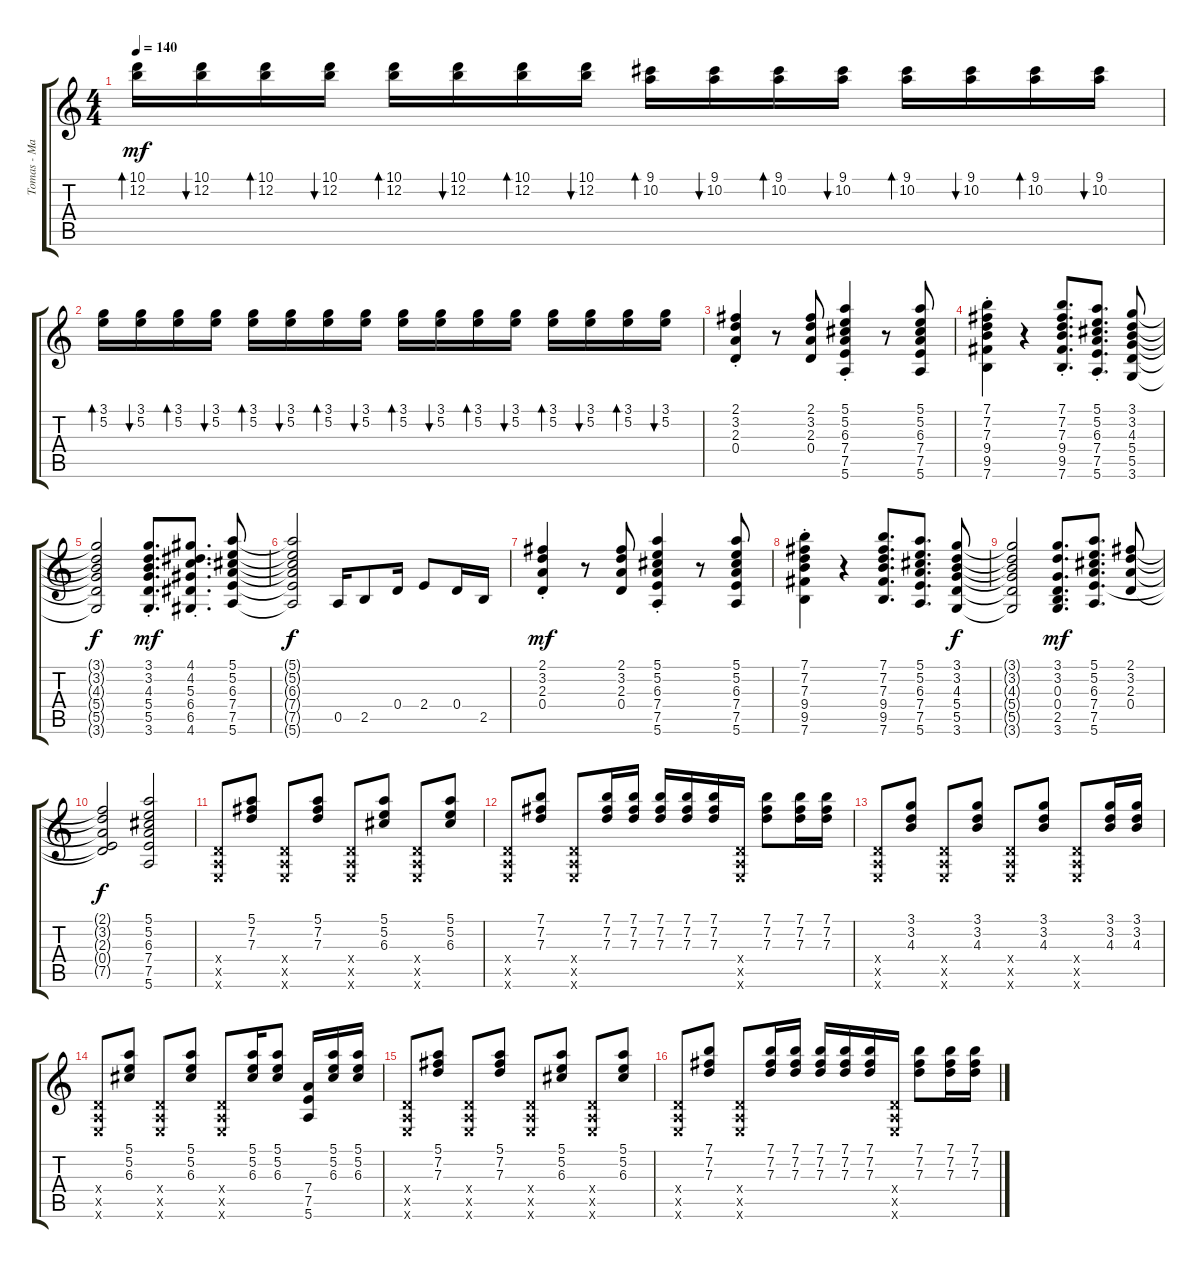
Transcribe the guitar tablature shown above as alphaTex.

\track ("Tomas - Main Guitar" "Tomas - Ma") {instrument electricguitarclean}
\staff {score tabs}
\tuning (E4 B3 G3 D3 A2 E2) {hide}
\ts (4 4)
\tempo 140
\clef g2
\ks c
(10.1 12.2).16{bd 60 dy mf} (10.1 12.2).16{bu 60} (10.1 12.2).16{bd 60} (10.1 12.2).16{bu 60} (10.1 12.2).16{bd 60} (10.1 12.2).16{bu 60} (10.1 12.2).16{bd 60} (10.1 12.2).16{bu 60} (9.1 10.2).16{bd 60} (9.1 10.2).16{bu 60} (9.1 10.2).16{bd 60} (9.1 10.2).16{bu 60} (9.1 10.2).16{bd 60} (9.1 10.2).16{bu 60} (9.1 10.2).16{bd 60} (9.1 10.2).16{bu 60} |
(3.1 5.2).16{bd 60} (3.1 5.2).16{bu 60} (3.1 5.2).16{bd 60} (3.1 5.2).16{bu 60} (3.1 5.2).16{bd 60} (3.1 5.2).16{bu 60} (3.1 5.2).16{bd 60} (3.1 5.2).16{bu 60} (3.1 5.2).16{bd 60} (3.1 5.2).16{bu 60} (3.1 5.2).16{bd 60} (3.1 5.2).16{bu 60} (3.1 5.2).16{bd 60} (3.1 5.2).16{bu 60} (3.1 5.2).16{bd 60} (3.1 5.2).16{bu 60} |
(2.1{st} 3.2{st} 2.3{st} 0.4{st}).4{instrument electricguitarclean} r.8 (2.1 3.2 2.3 0.4).8 (5.1{st} 5.2{st} 6.3{st} 7.4{st} 7.5{st} 5.6{st}).4 r.8 (5.1 5.2 6.3 7.4 7.5 5.6).8 |
(7.1{st} 7.2{st} 7.3{st} 9.4{st} 9.5{st} 7.6{st}).4 r.4 (7.1{st} 7.2{st} 7.3{st} 9.4{st} 9.5{st} 7.6{st}).8{d} (5.1{st} 5.2{st} 6.3{st} 7.4{st} 7.5{st} 5.6{st}).8{d} (3.1 3.2 4.3 5.4 5.5 3.6).8 |
(3.1{t} 3.2{t} 4.3{t} 5.4{t} 5.5{t} 3.6{t}).2{dy f} (3.1{st} 3.2{st} 4.3{st} 5.4{st} 5.5 3.6{st}).8{d dy mf} (4.1{st} 4.2{st} 5.3{st} 6.4{st} 6.5{st} 4.6{st}).8{d} (5.1 5.2 6.3 7.4 7.5 5.6).8 |
(5.1{t} 5.2{t} 6.3{t} 7.4{t} 7.5{t} 5.6{t}).2{dy f} 0.5.16 2.5.8 0.4.16 2.4.8 0.4.16 2.5.16 |
(2.1{st} 3.2{st} 2.3{st} 0.4{st}).4{dy mf} r.8 (2.1 3.2 2.3 0.4).8 (5.1{st} 5.2{st} 6.3{st} 7.4{st} 7.5{st} 5.6{st}).4 r.8 (5.1 5.2 6.3 7.4 7.5 5.6).8 |
(7.1{st} 7.2{st} 7.3{st} 9.4{st} 9.5{st} 7.6{st}).4 r.4 (7.1 7.2 7.3 9.4 9.5 7.6).8{d} (5.1 5.2 6.3 7.4 7.5 5.6).8{d} (3.1 3.2 4.3 5.4 5.5 3.6).8{dy f} |
(3.1{t} 3.2{t} 4.3{t} 5.4{t} 5.5{t} 3.6{t}).2 (3.1 3.2 0.3 0.4 2.5 3.6).8{d dy mf} (5.1 5.2 6.3 7.4 7.5 5.6).8{d} (2.1 3.2 2.3 0.4).8 |
(2.1{t} 3.2{t} 2.3{t} 0.4{t} 7.5{t}).2{dy f} (5.1 5.2 6.3 7.4 7.5 5.6).2 |
(0.4{x} 0.5{x} 0.6{x}).8 (5.1 7.2 7.3).8 (0.4{x} 0.5{x} 0.6{x}).8 (5.1 7.2 7.3).8 (0.4{x} 0.5{x} 0.6{x}).8 (5.1 5.2 6.3).8 (0.4{x} 0.5{x} 0.6{x}).8 (5.1 5.2 6.3).8 |
(0.4{x} 0.5{x} 0.6{x}).8 (7.1 7.2 7.3).8 (0.4{x} 0.5{x} 0.6{x}).8 (7.1 7.2 7.3).16 (7.1 7.2 7.3).16 (7.1 7.2 7.3).16 (7.1 7.2 7.3).16 (7.1 7.2 7.3).16 (0.4{x} 0.5{x} 0.6{x}).16 (7.1 7.2 7.3).8 (7.1 7.2 7.3).16 (7.1 7.2 7.3).16 |
(0.4{x} 0.5{x} 0.6{x}).8 (3.1 3.2 4.3).8 (0.4{x} 0.5{x} 0.6{x}).8 (3.1 3.2 4.3).8 (0.4{x} 0.5{x} 0.6{x}).8 (3.1 3.2 4.3).8 (0.4{x} 0.5{x} 0.6{x}).8 (3.1 3.2 4.3).16 (3.1 3.2 4.3).16 |
(0.4{x} 0.5{x} 0.6{x}).8 (5.1 5.2 6.3).8 (0.4{x} 0.5{x} 0.6{x}).8 (5.1 5.2 6.3).8 (0.4{x} 0.5{x} 0.6{x}).8 (5.1 5.2 6.3).16 (5.1 5.2 6.3).8 (7.4 7.5 5.6).16 (5.1 5.2 6.3).16 (5.1 5.2 6.3).16 |
(0.4{x} 0.5{x} 0.6{x}).8 (5.1 7.2 7.3).8 (0.4{x} 0.5{x} 0.6{x}).8 (5.1 7.2 7.3).8 (0.4{x} 0.5{x} 0.6{x}).8 (5.1 5.2 6.3).8 (0.4{x} 0.5{x} 0.6{x}).8 (5.1 5.2 6.3).8 |
(0.4{x} 0.5{x} 0.6{x}).8 (7.1 7.2 7.3).8 (0.4{x} 0.5{x} 0.6{x}).8 (7.1 7.2 7.3).16 (7.1 7.2 7.3).16 (7.1 7.2 7.3).16 (7.1 7.2 7.3).16 (7.1 7.2 7.3).16 (0.4{x} 0.5{x} 0.6{x}).16 (7.1 7.2 7.3).8 (7.1 7.2 7.3).16 (7.1 7.2 7.3).16
